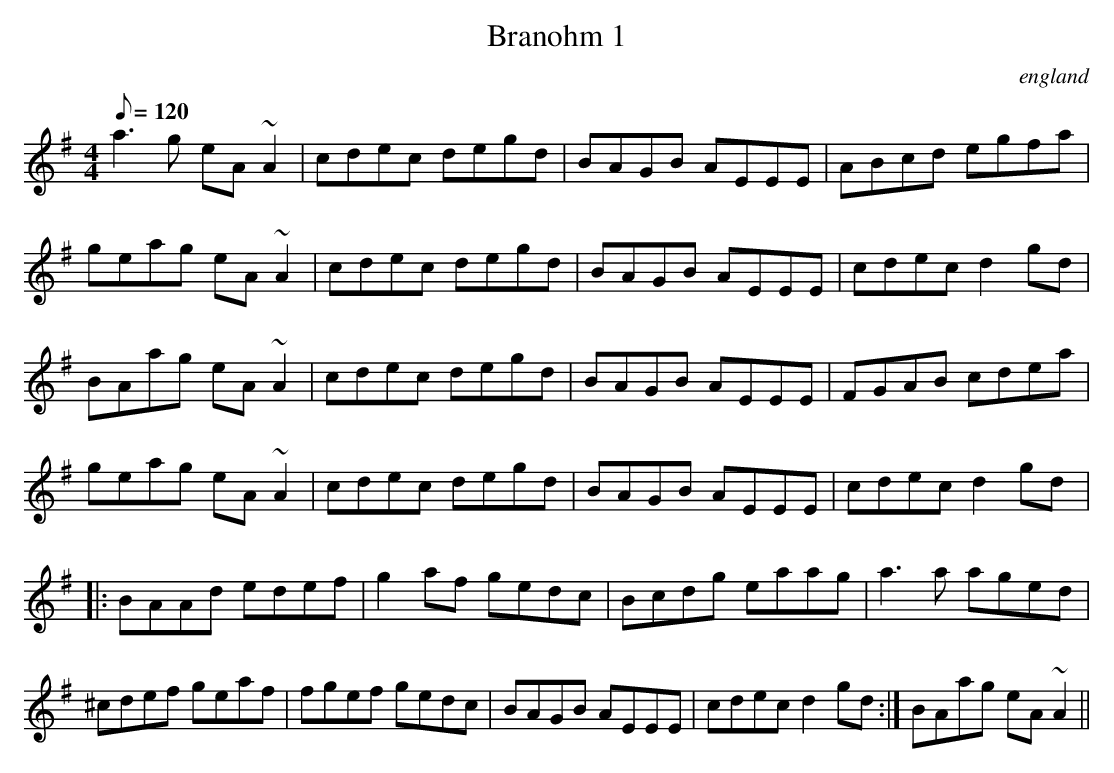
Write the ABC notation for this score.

X:1
T:Branohm 1
O:england
M:4/4
L:1/8
Q:120
K:ADor
a3 g eA ~A2|cdec degd|BAGB AEEE|ABcd egfa|geag \
eA ~A2|cdec degd|BAGB AEEE|cdec d2gd|BAag eA ~A2|\
cdec degd|BAGB AEEE|FGAB cdea|geag eA ~A2|\
cdec degd|BAGB AEEE|cdec d2gd|:BAAd edef|g2af \
gedc|Bcdg eaag|a3 a aged|^cdef geaf|fgef gedc|\
BAGB AEEE|cdec d2gd:|BAag eA ~A2||
